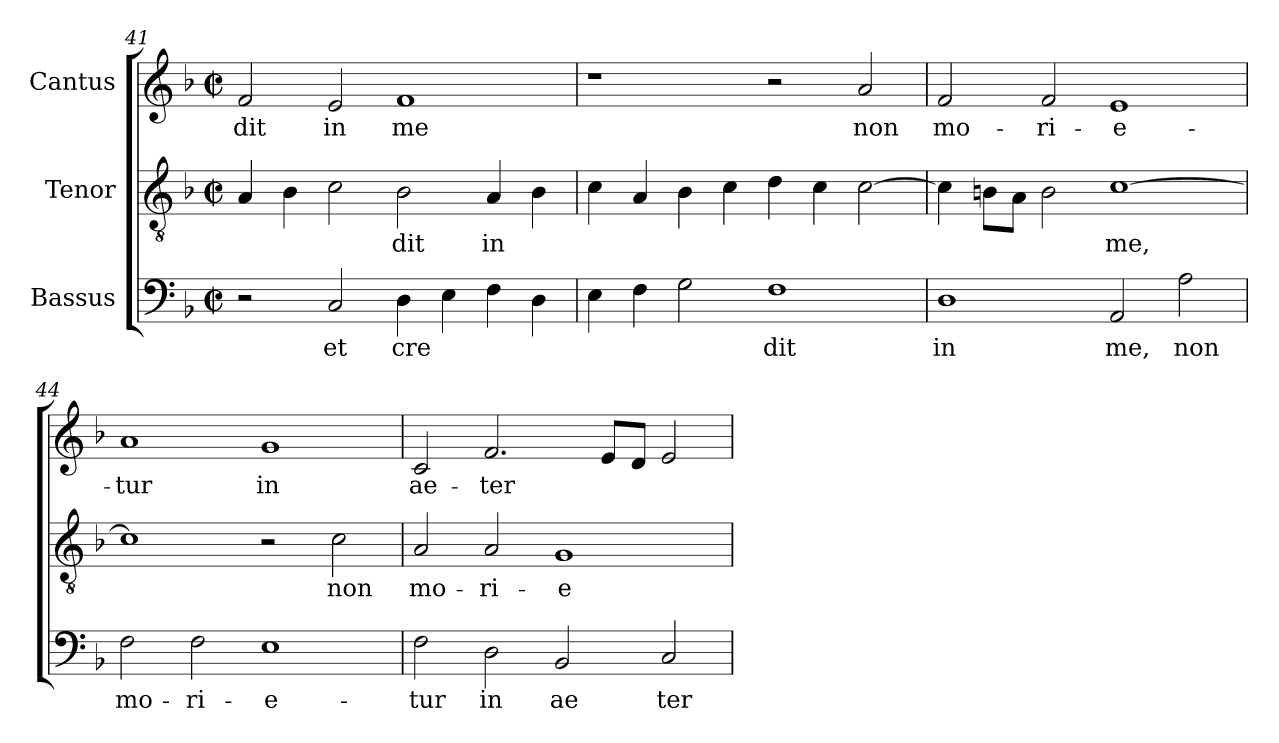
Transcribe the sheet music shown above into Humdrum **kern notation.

**kern	**text	**kern	**text	**kern	**text
*part3	*part3	*part2	*part2	*part1	*part1
*staff3	*staff3	*staff2	*staff2	*staff1	*staff1
*I"Bassus	*	*I"Tenor	*	*I"Cantus	*
*clefF4	*	*clefGv2	*	*clefG2	*
*k[b-]	*	*k[b-]	*	*k[b-]	*
*F:	*	*F:	*	*F:	*
*M2/2	*	*M2/2	*	*M2/2	*
*met(c|)	*	*met(c|)	*	*met(c|)	*
=41	=41	=41	=41	=41	=41
!	!	!	!LO:LY:b:cj	!	!LO:LY:b:cj
2r	.	4A/	--	2f/	-dit
!	!	!	!LO:LY:b:cj	!	!
.	.	4B-\	--	.	.
!	!LO:LY:b	!	!LO:LY:b:cj	!	!LO:LY:b:cj
2C/	et	2c\	--	2e/	in
!	!LO:LY:b	!	!LO:LY:b:cj	!	!LO:LY:b:cj
4D\	cre-	2B-\	-dit	1f	me
!	!LO:LY:b	!	!	!	!
4E\	--	.	.	.	.
!	!LO:LY:b	!	!LO:LY:b:cj	!	!
4F\	--	4A/	in	.	.
!	!LO:LY:b	!	!LO:LY:b:cj	!	!
4D\	--	4B-\	.	.	.
=42	=42	=42	=42	=42	=42
!	!LO:LY:b	!	!LO:LY:b:cj	!	!
4E\	--	4c\	.	1r	.
!	!LO:LY:b	!	!LO:LY:b:cj	!	!
4F\	--	4A/	.	.	.
!	!LO:LY:b	!	!LO:LY:b:cj	!	!
2G\	--	4B-\	.	.	.
!	!	!	!LO:LY:b:cj	!	!
.	.	4c\	.	.	.
!	!LO:LY:b	!	!LO:LY:b:cj	!	!
1F	-dit	4d\	.	2r	.
!	!	!	!LO:LY:b:cj	!	!
.	.	4c\	.	.	.
!	!	!	!LO:LY:b:cj	!	!LO:LY:b:cj
.	.	[>2c\	.	2a/	non
=43	=43	=43	=43	=43	=43
!	!LO:LY:b	!	!LO:LY:b:cj	!	!LO:LY:b:cj
1D	in	4c\]	.	2f/	mo-
!	!	!	!LO:LY:b:cj	!	!
.	.	8B\L	.	.	.
!	!	!	!LO:LY:b:cj	!	!
.	.	8A\J	.	.	.
!	!	!	!LO:LY:b:cj	!	!LO:LY:b:cj
.	.	2B\	.	2f/	-ri-
!	!LO:LY:b	!	!LO:LY:b:cj	!	!LO:LY:b:cj
2AA/	me,	[>1c	me,	1e	-e-
!	!LO:LY:b	!	!	!	!
2A\	non	.	.	.	.
=44	=44	=44	=44	=44	=44
!	!LO:LY:b	!	!LO:LY:b:cj	!	!LO:LY:b:cj
2F\	mo-	1c]	.	1a	-tur
!	!LO:LY:b	!	!	!	!
2F\	-ri-	.	.	.	.
!	!LO:LY:b	!	!	!	!LO:LY:b:cj
1E	-e-	2r	.	1g	in
!	!	!	!LO:LY:b:cj	!	!
.	.	2c\	non	.	.
!!LO:PB:g=z
=45	=45	=45	=45	=45	=45
!	!LO:LY:b	!	!LO:LY:b:cj	!	!LO:LY:b:cj
2F\	-tur	2A/	mo-	2c/	ae-
!	!LO:LY:b	!	!LO:LY:b:cj	!	!LO:LY:b:cj
2D\	in	2A/	-ri-	2.f/	-ter-
!	!LO:LY:b	!	!LO:LY:b:cj	!	!
2BB-/	ae	1G	-e-	.	.
!	!	!	!	!	!LO:LY:b:cj
.	.	.	.	8e/L	--
!	!	!	!	!	!LO:LY:b:cj
.	.	.	.	8d/J	--
!	!LO:LY:b	!	!	!	!LO:LY:b:cj
2C/	ter	.	.	2e/	--
=	=	=	=	=	=
*-	*-	*-	*-	*-	*-
